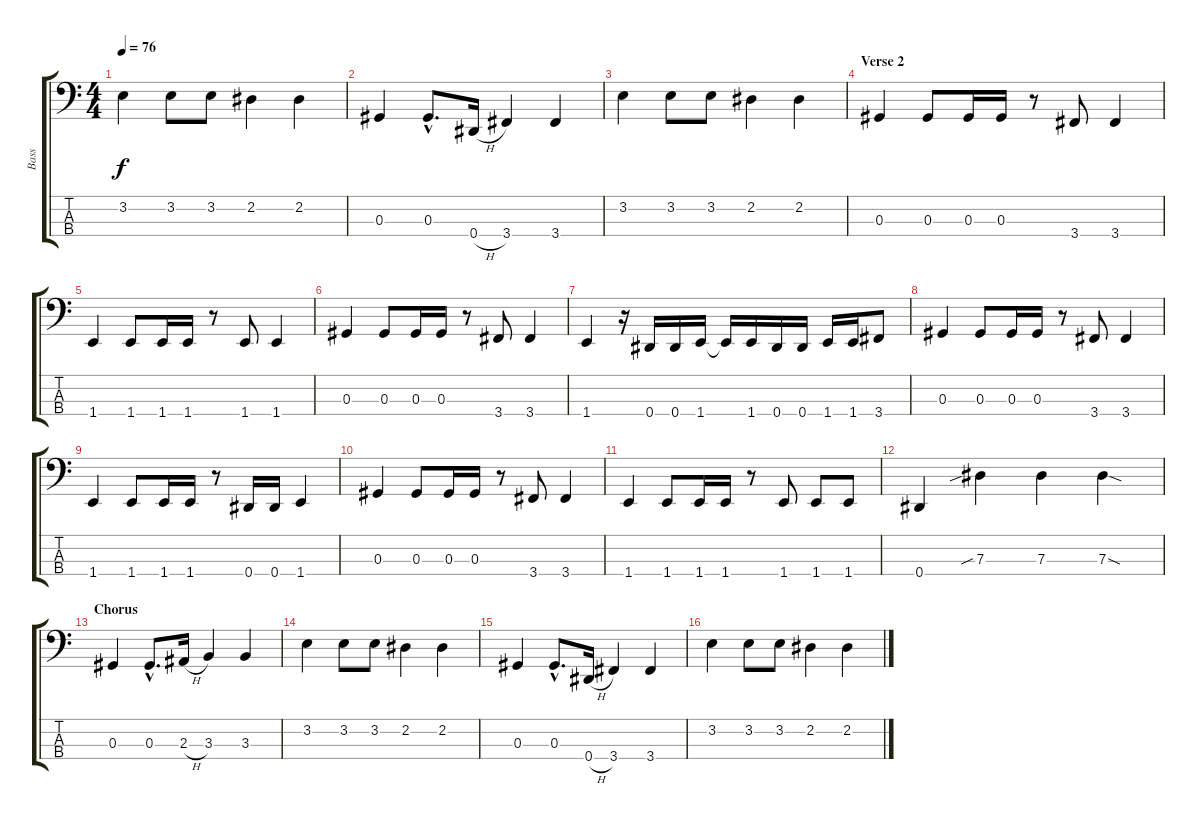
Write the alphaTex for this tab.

\track ("Bass" "Bass") {instrument electricbassfinger}
\staff {score tabs}
\tuning (Gb2 Db2 Ab1 Eb1) {hide}
\ts (4 4)
\tempo 76
\clef f4
\ks c
3.2.4{dy f} 3.2.8 3.2.8 2.2.4 2.2.4 |
0.3.4 0.3{hac}.8{d} 0.4{h}.16 3.4.4 3.4.4 |
3.2.4 3.2.8 3.2.8 2.2.4 2.2.4 |
\section ("" "Verse 2")
0.3.4 0.3.8 0.3.16 0.3.16 r.8 3.4.8 3.4.4 |
1.4.4 1.4.8 1.4.16 1.4.16 r.8 1.4.8 1.4.4 |
0.3.4 0.3.8 0.3.16 0.3.16 r.8 3.4.8 3.4.4 |
1.4.4 r.16 0.4.16 0.4.16 1.4.16 1.4{t}.16 1.4.16 0.4.16 0.4.16 1.4.16 1.4.16 3.4.8 |
0.3.4 0.3.8 0.3.16 0.3.16 r.8 3.4.8 3.4.4 |
1.4.4 1.4.8 1.4.16 1.4.16 r.8 0.4.16 0.4.16 1.4.4 |
0.3.4 0.3.8 0.3.16 0.3.16 r.8 3.4.8 3.4.4 |
1.4.4 1.4.8 1.4.16 1.4.16 r.8 1.4.8 1.4.8 1.4.8 |
0.4.4 7.3{sib}.4 7.3.4 7.3{sod}.4 |
\section ("" "Chorus")
0.3.4 0.3{hac}.8{d} 2.3{h}.16 3.3.4 3.3.4 |
3.2.4 3.2.8 3.2.8 2.2.4 2.2.4 |
0.3.4 0.3{hac}.8{d} 0.4{h}.16 3.4.4 3.4.4 |
3.2.4 3.2.8 3.2.8 2.2.4 2.2.4
